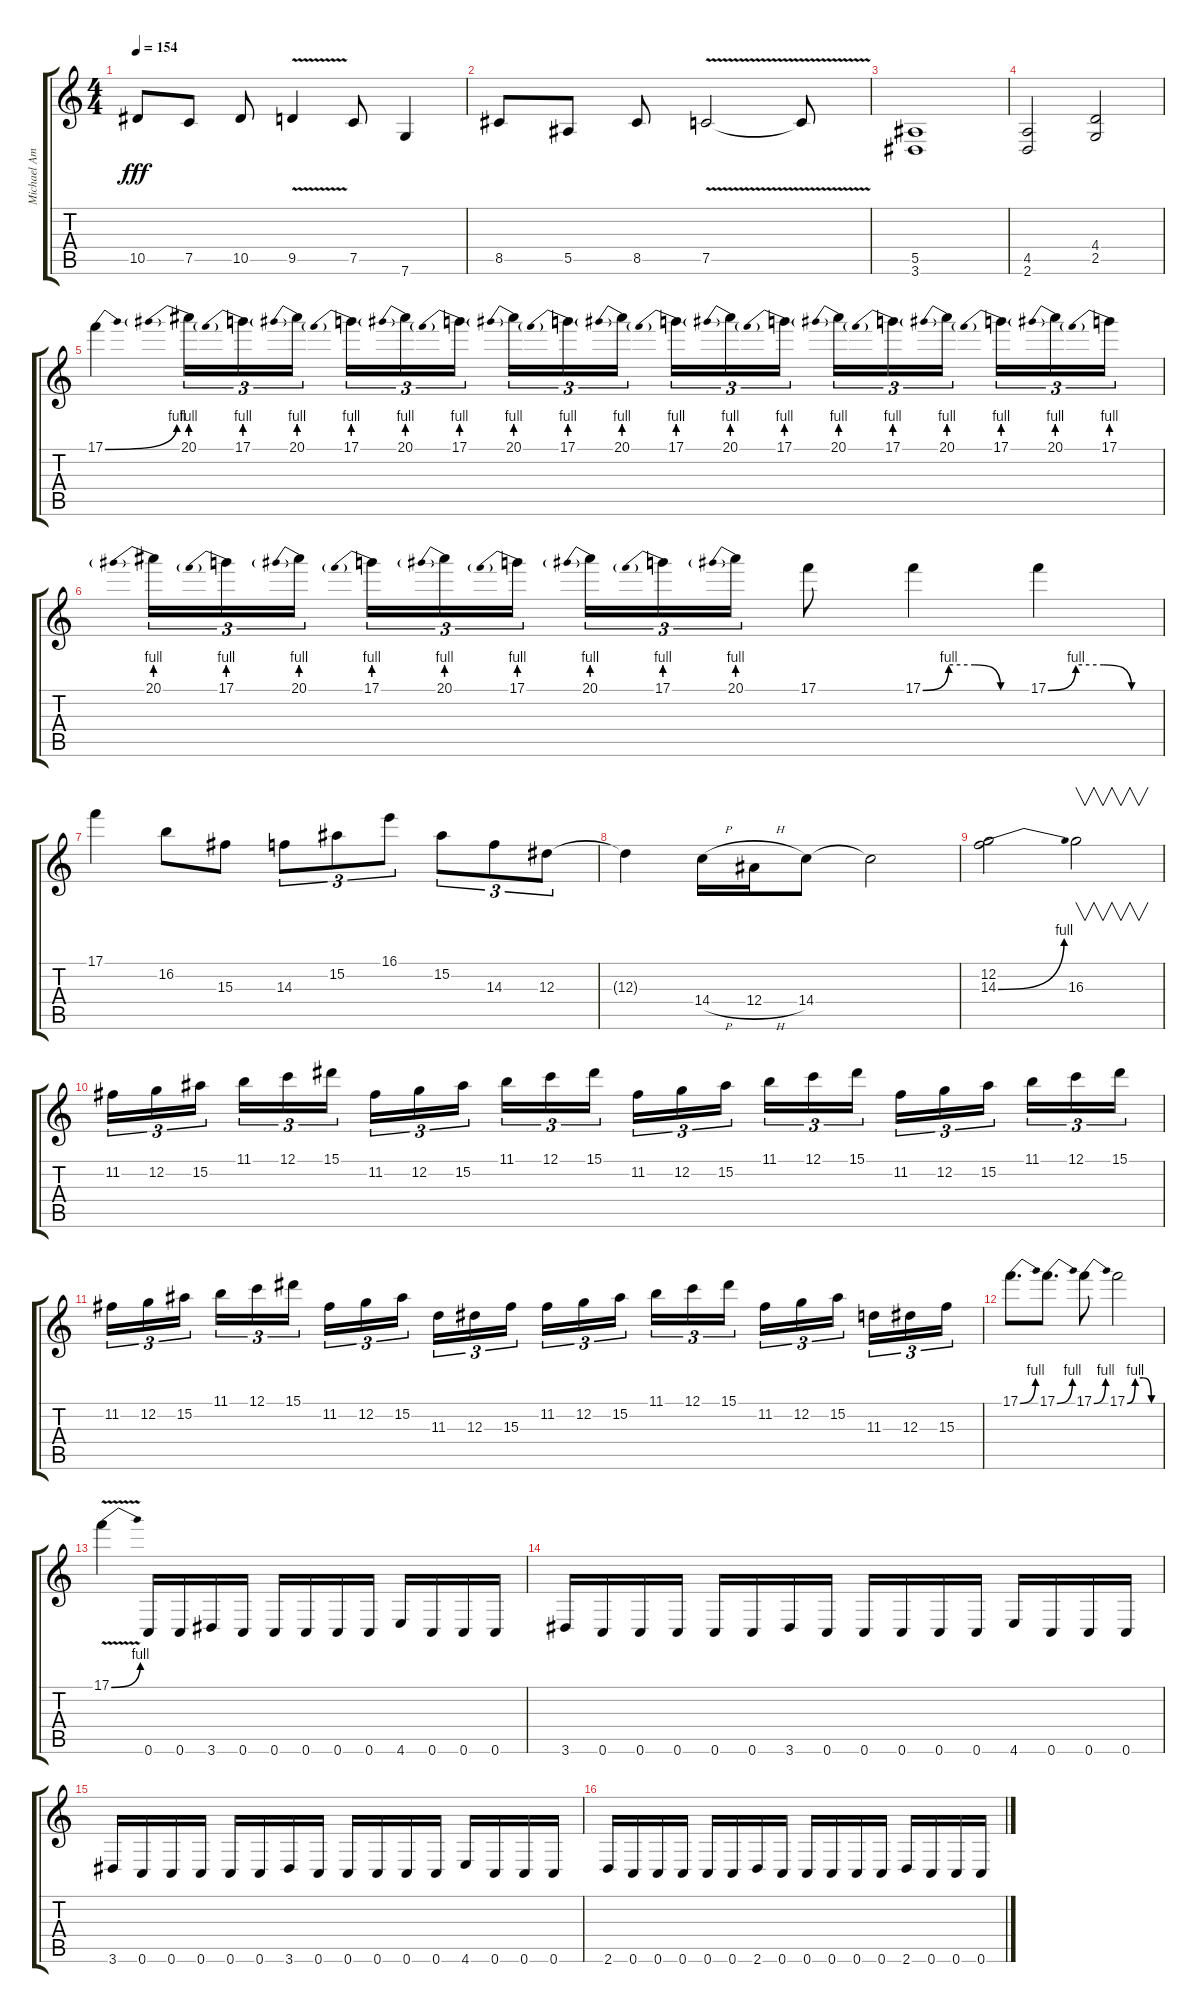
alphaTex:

\track ("Michael Amott" "Michael Am") {instrument overdrivenguitar}
\staff {score tabs}
\tuning (C4 G3 Eb3 Bb2 F2 C2) {hide}
\ts (4 4)
\tempo 154
\clef g2
\ks c
10.5.8{dy fff} 7.5.8 10.5.8 9.5{v}.4 7.5.8 7.6.4 |
8.5.8 5.5.8 8.5.8 7.5{v}.2 7.5{t}.8 |
(5.5 3.6).1 |
(4.5 2.6).2 (4.4 2.5).2 |
17.1{be (bend 0 0 60 4)}.4{volume 16 balance 8} 20.1{be (prebend 0 4 60 4)}.16{tu (3 2)} 17.1{be (prebend 0 4 60 4)}.16{tu (3 2)} 20.1{be (prebend 0 4 60 4)}.16{tu (3 2) beam splitsecondary} 17.1{be (prebend 0 4 60 4)}.16{tu (3 2)} 20.1{be (prebend 0 4 60 4)}.16{tu (3 2)} 17.1{be (prebend 0 4 60 4)}.16{tu (3 2)} 20.1{be (prebend 0 4 60 4)}.16{tu (3 2)} 17.1{be (prebend 0 4 60 4)}.16{tu (3 2)} 20.1{be (prebend 0 4 60 4)}.16{tu (3 2) beam splitsecondary} 17.1{be (prebend 0 4 60 4)}.16{tu (3 2)} 20.1{be (prebend 0 4 60 4)}.16{tu (3 2)} 17.1{be (prebend 0 4 60 4)}.16{tu (3 2)} 20.1{be (prebend 0 4 60 4)}.16{tu (3 2)} 17.1{be (prebend 0 4 60 4)}.16{tu (3 2)} 20.1{be (prebend 0 4 60 4)}.16{tu (3 2) beam splitsecondary} 17.1{be (prebend 0 4 60 4)}.16{tu (3 2)} 20.1{be (prebend 0 4 60 4)}.16{tu (3 2)} 17.1{be (prebend 0 4 60 4)}.16{tu (3 2)} |
20.1{be (prebend 0 4 60 4)}.16{tu (3 2)} 17.1{be (prebend 0 4 60 4)}.16{tu (3 2)} 20.1{be (prebend 0 4 60 4)}.16{tu (3 2) beam splitsecondary} 17.1{be (prebend 0 4 60 4)}.16{tu (3 2)} 20.1{be (prebend 0 4 60 4)}.16{tu (3 2)} 17.1{be (prebend 0 4 60 4)}.16{tu (3 2)} 20.1{be (prebend 0 4 60 4)}.16{tu (3 2)} 17.1{be (prebend 0 4 60 4)}.16{tu (3 2)} 20.1{be (prebend 0 4 60 4)}.16{tu (3 2)} 17.1.8 17.1{be (custom 0 0 15 4 30 4 45 0 60 0)}.4 17.1{be (custom 0 0 15 4 30 4 45 0 60 0)}.4 |
17.1.4 16.2.8 15.3.8 14.3.8{tu (3 2)} 15.2.8{tu (3 2)} 16.1.8{tu (3 2)} 15.2.8{tu (3 2)} 14.3.8{tu (3 2)} 12.3.8{tu (3 2)} |
12.3{t}.4 14.4{h}.16 12.4{h}.16 14.4.8 14.4{t}.2 |
(12.2 14.3{be (bend 0 0 60 4)}).2 16.3.2{v} |
11.2.16{tu (3 2)} 12.2.16{tu (3 2)} 15.2.16{tu (3 2) beam splitsecondary} 11.1.16{tu (3 2)} 12.1.16{tu (3 2)} 15.1.16{tu (3 2)} 11.2.16{tu (3 2)} 12.2.16{tu (3 2)} 15.2.16{tu (3 2) beam splitsecondary} 11.1.16{tu (3 2)} 12.1.16{tu (3 2)} 15.1.16{tu (3 2)} 11.2.16{tu (3 2)} 12.2.16{tu (3 2)} 15.2.16{tu (3 2) beam splitsecondary} 11.1.16{tu (3 2)} 12.1.16{tu (3 2)} 15.1.16{tu (3 2)} 11.2.16{tu (3 2)} 12.2.16{tu (3 2)} 15.2.16{tu (3 2) beam splitsecondary} 11.1.16{tu (3 2)} 12.1.16{tu (3 2)} 15.1.16{tu (3 2)} |
11.2.16{tu (3 2)} 12.2.16{tu (3 2)} 15.2.16{tu (3 2) beam splitsecondary} 11.1.16{tu (3 2)} 12.1.16{tu (3 2)} 15.1.16{tu (3 2)} 11.2.16{tu (3 2)} 12.2.16{tu (3 2)} 15.2.16{tu (3 2) beam splitsecondary} 11.3.16{tu (3 2)} 12.3.16{tu (3 2)} 15.3.16{tu (3 2)} 11.2.16{tu (3 2)} 12.2.16{tu (3 2)} 15.2.16{tu (3 2) beam splitsecondary} 11.1.16{tu (3 2)} 12.1.16{tu (3 2)} 15.1.16{tu (3 2)} 11.2.16{tu (3 2)} 12.2.16{tu (3 2)} 15.2.16{tu (3 2) beam splitsecondary} 11.3.16{tu (3 2)} 12.3.16{tu (3 2)} 15.3.16{tu (3 2)} |
17.1{be (bend 0 0 60 4)}.8{d} 17.1{be (bend 0 0 60 4)}.8{d} 17.1{be (bend 0 0 60 4)}.8 17.1{be (custom 0 0 15 4 30 4 45 0 60 0)}.2 |
17.1{be (bend 0 0 60 4) v}.4{volume 13 balance 16} 0.6.16 0.6.16 3.6.16 0.6.16 0.6.16 0.6.16 0.6.16 0.6.16 4.6.16 0.6.16 0.6.16 0.6.16 |
3.6.16 0.6.16 0.6.16 0.6.16 0.6.16 0.6.16 3.6.16 0.6.16 0.6.16 0.6.16 0.6.16 0.6.16 4.6.16 0.6.16 0.6.16 0.6.16 |
3.6.16 0.6.16 0.6.16 0.6.16 0.6.16 0.6.16 3.6.16 0.6.16 0.6.16 0.6.16 0.6.16 0.6.16 4.6.16 0.6.16 0.6.16 0.6.16 |
2.6.16 0.6.16 0.6.16 0.6.16 0.6.16 0.6.16 2.6.16 0.6.16 0.6.16 0.6.16 0.6.16 0.6.16 2.6.16 0.6.16 0.6.16 0.6.16
